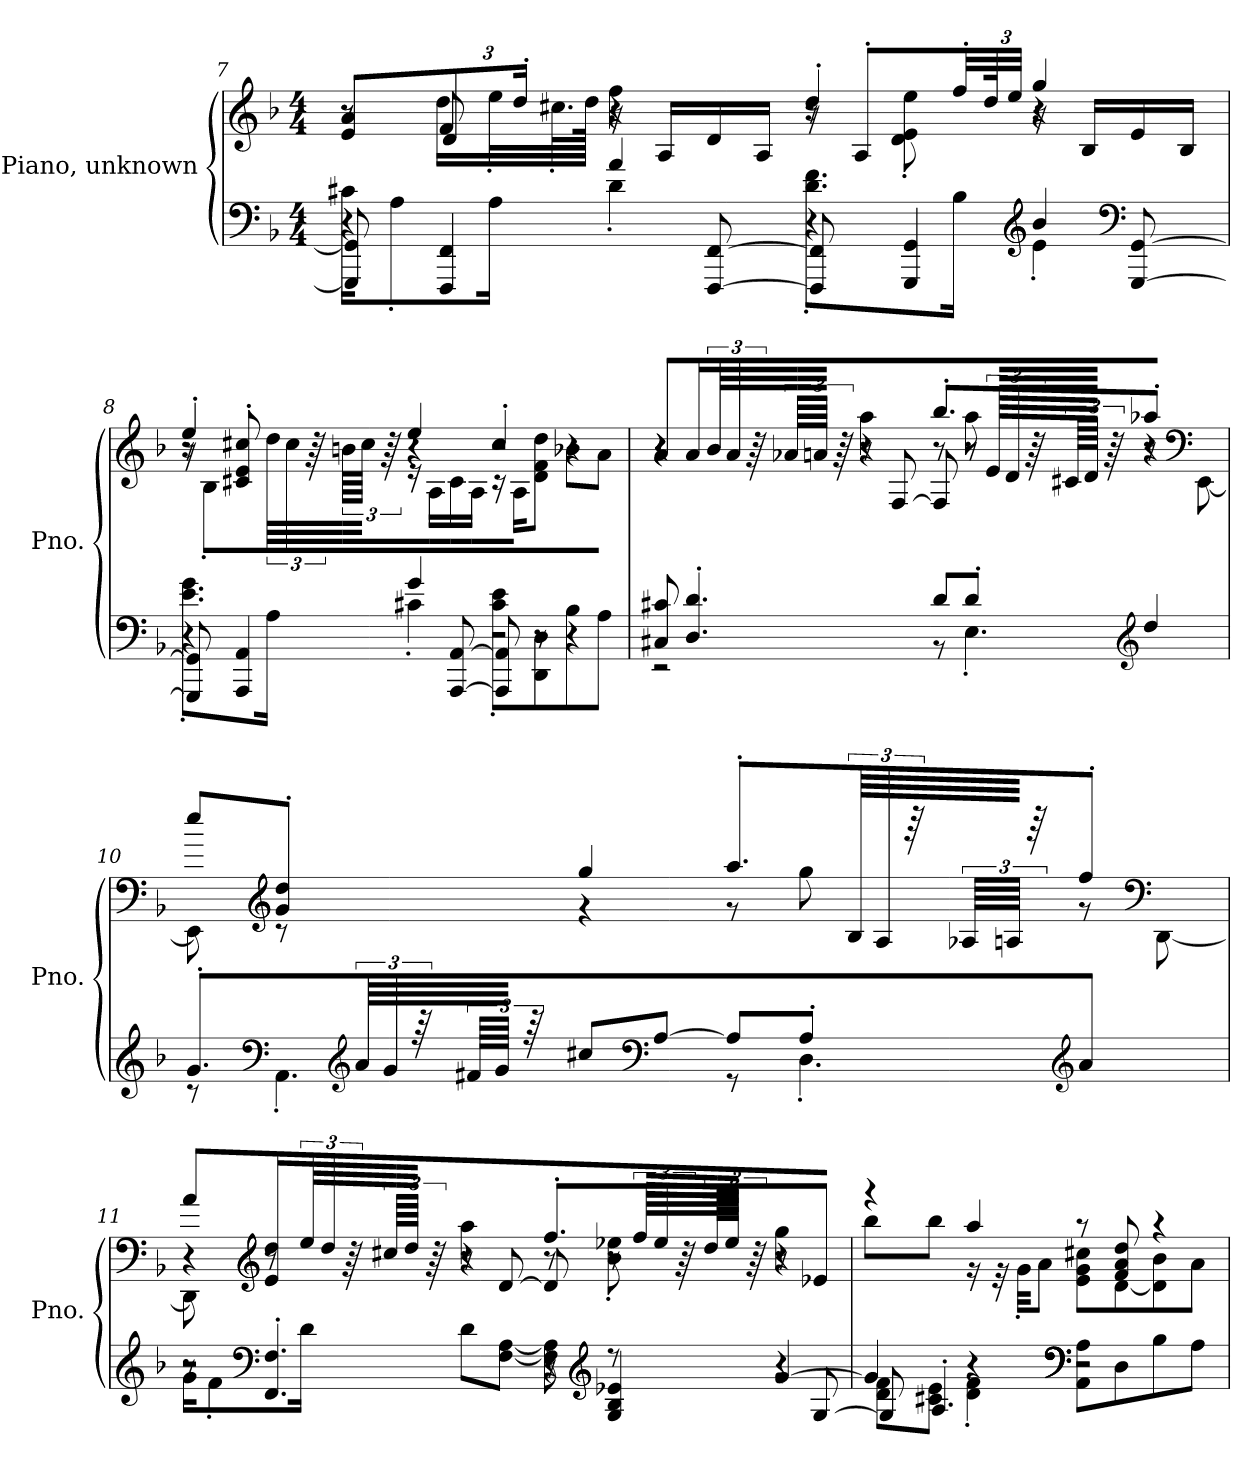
**kern	**kern
*part1	*part1
*staff2	*staff1
*I"Piano, unknown	*
*I'Pno.	*
!!LO:LB:g=z
*clefF4	*clefG2
*k[b-]	*k[b-]
*M4/4	*M4/4
=7	=7
*^	*^
*	*^	*	*^
4r	16c#X\KL	8GGG/] 8GG/]	8r	8r	8e/ 8a/L
.	8A'\	.	.	.	.
*	*	*	*	*	*Xbrackettup
.	.	4FFF/ 4FF/	8f/	16dd\LL	12d/
.	16A\Jk	.	.	32ee'\L	.
.	.	.	.	.	24dd'/Jk
.	.	.	.	64.cc#X'\L	.
.	.	.	.	128dd\JJJJk	.
4a/	4d'\	.	4r	4ff\	16r
.	.	.	.	.	16A/LL
.	.	[8FFF/ [8FF/	.	.	16d/
.	.	.	.	.	16A/JJ
4r	8.d\' 8.f\'L	8FFF/] 8FF/]	4dd'/	8r	16r
.	.	.	.	.	8A'/L
.	.	4GGG/ 4GG/	.	8d\' 8e\' 8ee\'	.
.	16B-\Jk	.	.	.	32ff'/LL
.	.	.	.	.	96dd/K
.	.	.	.	.	48ee/JJJ
*clefG2	*	*	*	*	*
4b-/	4e'\	.	4gg/	4r	16r
.	.	.	.	.	16B-/LL
*clefF4	*	*	*	*	*
.	.	[8GGG/ [8GG/	.	.	16e/
.	.	.	.	.	16B-/JJ
!!LO:LB:g=z	!!	!!
=8	=8	=8	=8	=8	=8
4r	8.e\' 8.g\'L	8GGG/] 8GG/]	4ee'/	16r	8r
.	.	.	.	8B-'\L	.
.	.	4AAA/ 4AA/	.	.	8c#X/' 8e/' 8cc#X/'
*	*	*	*	*brackettup	*
.	16A\Jk	.	.	96dd\LLL	.
.	.	.	.	96cc#\JJJJ	.
.	.	.	.	96r	.
.	.	.	.	96bn\LLLL	.
.	.	.	.	96cc#\JJJJ	.
.	.	.	.	96r	.
4g/	4c#X'\	.	4ee/	16r	4r
.	.	.	.	16A\LL	.
.	.	[8AAA/ [8AA/	.	16c#\	.
.	.	.	.	16A\JJ	.
2r	8c#\' 8e\'L	8AAA/] 8AA/]	4cc#'/	16r	2r
.	.	.	.	16A\KL	.
.	8DD\ 8D\	8r	.	8d\ 8f\ 8dd\J	.
.	8B-\	4r	4r	8b-X\L	.
.	8A\J	.	.	8a\J	.
*	*v	*v	*	*	*
!!LO:PB:g=z	!!	!!
=9	=9	=9	=9	=9
8C#X/ 8c#X/	2r	8a/L	4r	4r
4.D/' 4.d/'	.	16a/L	.	.
.	.	96b-/LL	.	.
.	.	96a/JJJJ	.	.
.	.	96r	.	.
.	.	96a-X/LLLL	.	.
.	.	96an/JJJJ	.	.
.	.	96r	.	.
.	.	4r	4aa\	8r
.	.	.	.	[8F/
8d/L	8r	8.bb-'/L	8r	8F/]
8d'/J	4.E'\	.	8aa\	8r
.	.	96e/LLL	.	.
.	.	96d/JJJJ	.	.
.	.	96r	.	.
.	.	96c#X/LLLL	.	.
.	.	96d/JJJJ	.	.
.	.	96r	.	.
*clefG2	*	*	*	*
4dd/	.	4aa-X'/	8r	4r
*	*	*clefF4	*	*
.	.	.	[8EE\	.
*	*	*	*v	*v
!!LO:LB:g=z
=10	=10	=10	=10
8.g'/L	8r	8ee/L	8EE\]
*clefF4	*	*clefG2	*
.	4.AA'\	8g/' 8dd/'J	8r
*clefG2	*	*	*
96a/LLL	.	.	.
96g/JJJJ	.	.	.
96r	.	.	.
96f#X/LLLL	.	.	.
96g/JJJJ	.	.	.
96r	.	.	.
8cc#X/L	.	4gg/	4r
*clefF4	*	*	*
[8A/J	.	.	.
8A/L]	8r	8.aa'/L	8r
8A'/J	4.D'\	.	8gg\
.	.	96B-/LLL	.
.	.	96A/JJJJ	.
.	.	96r	.
.	.	96A-X/LLLL	.
.	.	96An/JJJJ	.
.	.	96r	.
*clefG2	*	*	*
4a/	.	4ff'/	8r
*	*	*clefF4	*
.	.	.	[8DD\
!!LO:LB:g=z
=11	=11	=11	=11
*	*^	*	*^
2r	16g\KL	8r	8a/L	8DD\]	4r
.	8f'\	.	.	.	.
*clefF4	*	*	*clefG2	*	*
.	.	4.FF/' 4.F/'	16e/ 16dd/L	8r	.
.	16d\Jk	.	96ee/LL	.	.
.	.	.	96dd/JJJJ	.	.
.	.	.	96r	.	.
.	.	.	96cc#X/LLLL	.	.
.	.	.	96dd/JJJJ	.	.
.	.	.	96r	.	.
.	8d\L	.	4r	4aa\	8r
.	[8F\ [8A\J	.	.	.	[8d/
4r	8F\] 8A\]	8r	8.ff'/L	8r	8d/]
*clefG2	*	*	*	*	*
.	8r	4G/ 4B-/ 4e-X/	.	8b-\' 8ee-X\'	8r
.	.	.	96ff/LLL	.	.
.	.	.	96ee-/JJJJ	.	.
.	.	.	96r	.	.
.	.	.	96dd/LLLL	.	.
.	.	.	96ee-/JJJJ	.	.
.	.	.	96r	.	.
[4g/	4r	.	8r	4gg\	4r
.	.	[8G/	8e-X/	.	.
*	*	*	*	*v	*v
=12	=12	=12	=12	=12
4g/]	8d\ 8f\L	8G/]	4r	8bb-\L
.	8c#X\ 8e\J	4.A'/	.	8bb-\J
4r	4d\' 4f\'	.	4aa/	16r
.	.	.	.	32r
.	.	.	.	32g'\KKL
.	.	.	.	8a\J
*clefF4	*	*	*	*
2r	8AA\ 8A\L	2r	8r	8e\ 8g\ 8cc#X\L
.	8D\	.	8f/ 8a/ 8dd/	[8d\
.	8B-\	.	4r	8d\] 8b-\
.	8A\J	.	.	8a\J
*v	*v	*v	*	*
*	*v	*v
=	=
*-	*-
